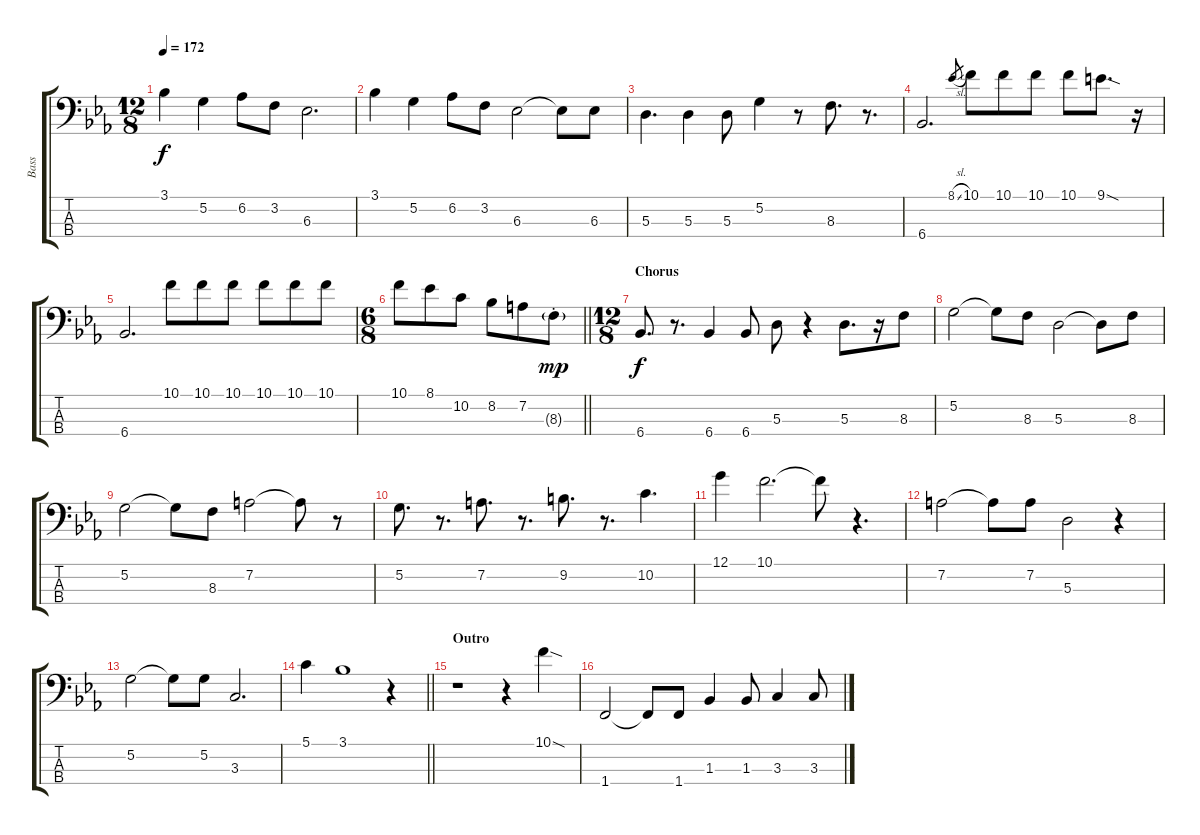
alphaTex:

\track ("Bass" "Bass") {instrument electricbassfinger}
\staff {score tabs}
\tuning (G2 D2 A1 E1) {hide}
\ts (12 8)
\tempo 172
\clef f4
\ks cminor
3.1.4{dy f} 5.2.4 6.2.8 3.2.8 6.3.2{d} |
3.1.4 5.2.4 6.2.8 3.2.8 6.3.2 6.3{t}.8 6.3.8 |
5.3.4{d} 5.3.4 5.3.8 5.2.4 r.8 8.3.8{d} r.8{d} |
6.4.2{d} 8.1{sl}.8{gr} 10.1.8 10.1.8 10.1.8 10.1.8 9.1{sod}.8{d} r.16 |
6.4.2{d} 10.1.8 10.1.8 10.1.8 10.1.8 10.1.8 10.1.8 |
\ts (6 8)
\barLineRight lightlight
10.1.8 8.1.8 10.2.8 8.2.8 7.2.8 8.3{g st}.8{dy mp} |
\ts (12 8)
\section ("" "Chorus")
6.4.8{d dy f} r.8{d} 6.4.4 6.4.8 5.3.8 r.4 5.3.8{d} r.16 8.3.8 |
5.2.2 5.2{t}.8 8.3.8 5.3.2 5.3{t}.8 8.3.8 |
5.2.2 5.2{t}.8 8.3.8 7.2.2 7.2{t}.8 r.8 |
5.2.8{d} r.8{d} 7.2.8{d} r.8{d} 9.2.8{d} r.8{d} 10.2.4{d} |
12.1.4 10.1.2{d} 10.1{t}.8 r.4{d} |
7.2.2 7.2{t}.8 7.2.8 5.3.2 r.4 |
5.2.2 5.2{t}.8 5.2.8 3.3.2{d} |
\barLineRight lightlight
5.1.4 3.1.1 r.4 |
\section ("" "Outro")
r.1 r.4 10.1{sod}.4 |
1.4.2 1.4{t}.8 1.4.8 1.3.4 1.3.8 3.3.4 3.3.8
